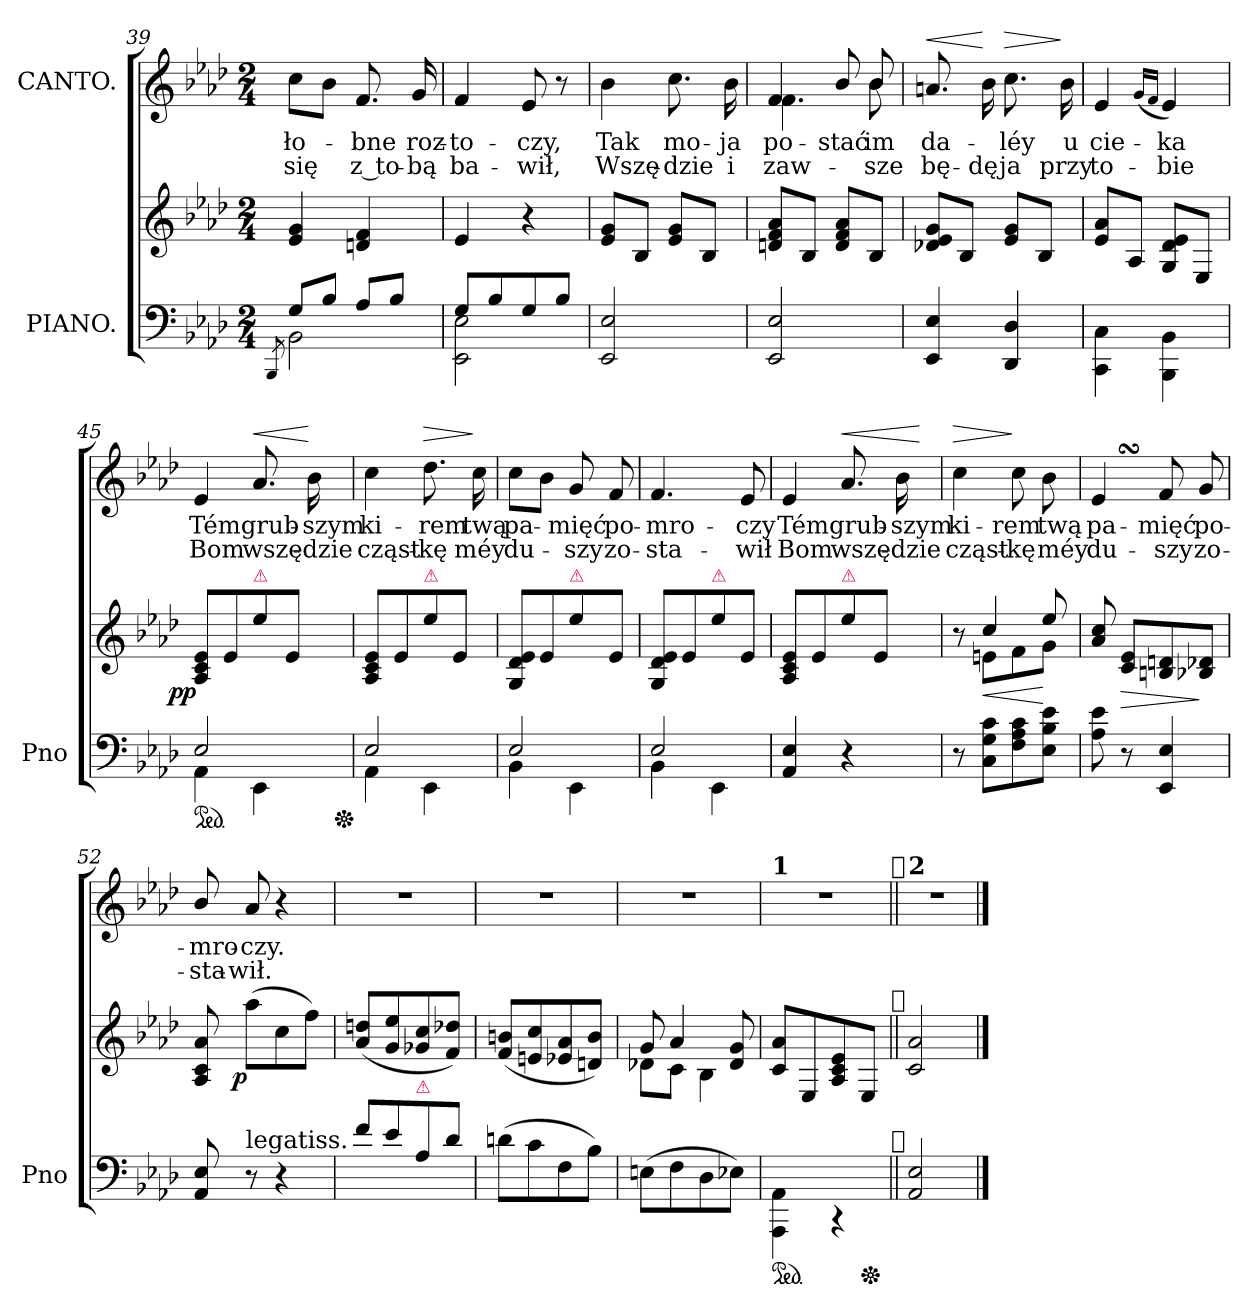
**kern	**kern	**dynam	**kern	**text	**text	**dynam
*part2	*part2	*part2	*part1	*part1	*part1	*part1
*staff3	*staff2	*staff2/3	*staff1	*staff1	*staff1	*staff1
*I"PIANO.	*	*	*I"CANTO.	*	*	*
*I'Pno	*	*	*	*	*	*
*clefF4	*clefG2	*	*clefG2	*	*	*
*k[b-e-a-d-]	*k[b-e-a-d-]	*	*k[b-e-a-d-]	*	*	*
*f:	*f:	*	*f:	*	*	*
*M2/4	*M2/4	*	*M2/4	*	*	*
=39	=39	=39	=39	=39	=39	=39
8qBBB-/	.	.	.	.	.	.
*^	*	*	*	*	*	*
8GL	2BB-	4e- 4g	.	8cc\L	ło-	się	.
8B-J	.	.	.	8b-\J	.	.	.
8A-L	.	4dn 4f	.	8.f	-bne	z to-	.
8B-J	.	.	.	.	.	.	.
.	.	.	.	16g	roz-	-bą	.
=40	=40	=40	=40	=40	=40	=40	=40
8GL	2EE- 2E-	4e-	.	4f	-to-	ba-	.
8B-	.	.	.	.	.	.	.
8G	.	4r	.	8e-	-czy,	-wił,	.
8B-J	.	.	.	8r	.	.	.
*v	*v	*	*	*	*	*	*
=41	=41	=41	=41	=41	=41	=41
2EE- 2E-	8e- 8gL	.	4b-	Tak	Wszę-	.
.	8B-J	.	.	.	.	.
.	8e- 8gL	.	8.cc	mo-	-dzie	.
.	8B-J	.	.	.	.	.
.	.	.	16b-	-ja	i	.
=42	=42	=42	=42	=42	=42	=42
*	*	*	*^	*	*	*
2EE- 2E-	8dn 8f 8a-L	.	4f	4.f	po-	zaw-	.
.	8B-J	.	.	.	.	.	.
.	8d 8f 8a-L	.	8b-	.	-stać	.	.
.	8B-J	.	8b-	8b-	im	-sze	.
=43	=43	=43	=43	=43	=43	=43	=43
!	!	!	!	!	!	!	!LO:HP:a
*	*	*	*v	*v	*	*	*
4EE- 4E-	8d-X 8e- 8gL	.	8.an	da-	bę-	<
.	8B-J	.	.	.	.	.
.	.	.	16b-	.	-dę	[
!	!	!	!	!	!	!LO:HP:a
4DD- 4D-	8e- 8gL	.	8.cc	léy	ja	>
.	8B-J	.	.	.	.	.
.	.	.	16b-	u	przy	]
=44	=44	=44	=44	=44	=44	=44
4CC\ 4C\	8e- 8a-L	.	4e-	cie-	to-	.
.	8A-/J	.	.	.	.	.
.	.	.	(16qqg/LL	.	.	.
.	.	.	16qqf/JJ	.	.	.
4BBB-\ 4BB-\	8G/ 8d-/ 8e-/L	.	4e-)	-ka	-bie	.
.	8E-/J	.	.	.	.	.
=45	=45	=45	=45	=45	=45	=45
*^	*	*	*	*	*	*
!	!	!	!LO:DY:rj	!	!	!	!
*ped	*	*	*	*	*	*	*
2E-	4AA-	8A-/ 8c/ 8e-/L	pp	4e-	Tém	Bom	.
.	.	8e-/	.	.	.	.	.
!	!	!LO:TX:a:color=crimson:t=⚠	!	!	!	!	!
!	!	!	!	!	!	!	!LO:HP:a
.	4EE-	8ee-\	.	8.a-	grub-	wszę-	<
.	.	8e-\J	.	.	.	.	.
.	.	.	.	16b-	-szym	-dzie	[
*Xped	*	*	*	*	*	*	*
=46	=46	=46	=46	=46	=46	=46	=46
2E-	4AA-	8A-/ 8c/ 8e-/L	.	4cc	ki-	cząst-	.
.	.	8e-/	.	.	.	.	.
!	!	!LO:TX:a:color=crimson:t=⚠	!	!	!	!	!
!	!	!	!	!	!	!	!LO:HP:a
.	4EE-	8ee-\	.	8.dd-	-rem	-kę	>
.	.	8e-\J	.	.	.	.	.
.	.	.	.	16cc	twą	méy	]
=47	=47	=47	=47	=47	=47	=47	=47
2E-	4BB-	8G/ 8d-/ 8e-/L	.	8ccL	pa-	du-	.
.	.	8e-/	.	8b-J	.	.	.
!	!	!LO:TX:a:color=crimson:t=⚠	!	!	!	!	!
.	4EE-	8ee-\	.	8g	-mięć	-szy	.
.	.	8e-\J	.	8f	po-	zo-	.
=48	=48	=48	=48	=48	=48	=48	=48
2E-	4BB-	8G/ 8d-/ 8e-/L	.	4.f	-mro-	-sta-	.
.	.	8e-/	.	.	.	.	.
!	!	!LO:TX:a:color=crimson:t=⚠	!	!	!	!	!
.	4EE-	8ee-\	.	.	.	.	.
.	.	8e-\J	.	8e-	-czy	-wił	.
*v	*v	*	*	*	*	*	*
=49	=49	=49	=49	=49	=49	=49
4AA-/ 4E-/	8A-/ 8c/ 8e-/L	.	4e-	Tém	Bom	.
.	8e-/	.	.	.	.	.
!	!LO:TX:a:color=crimson:t=⚠	!	!	!	!	!
!	!	!	!	!	!	!LO:HP:a
4r	8ee-\	.	8.a-	grub-	wszę-	<
.	8e-\J	.	.	.	.	.
.	.	.	16b-	-szym	-dzie	.
.	.	.	.	.	.	[
=50	=50	=50	=50	=50	=50	=50
*	*^	*	*	*	*	*
!	!	!	!	!	!	!	!LO:HP:a
8r	8r	8reyy	.	4cc	ki-	cząst-	>
8C 8G 8cL	4cc	8enL	<	.	.	.	.
8F 8A- 8c	.	8f	.	8cc	-rem	-kę	]
8E- 8B- 8e-J	8ee-	8gJ	[	8b-	twą	méy	.
*	*v	*v	*	*	*	*	*
=51	=51	=51	=51	=51	=51	=51
8A- 8e-	8a-/ 8cc/	.	4e-SSS	pa-	du-	.
8r	8c 8e-L	>	.	.	.	.
4EE- 4E-	8Bn 8dn	.	8f	-mięć	-szy	.
.	8B-X 8d-XJ	]	8g	po-	zo-	.
=52	=52	=52	=52	=52	=52	=52
8AA- 8E-	8A- 8c 8a-	.	8b-/	-mro-	-sta-	.
!LO:TX:a:t=legatiss.	!	!	!	!	!	!
!	!	!LO:DY:rj	!	!	!	!
8r	(>8aa-L	p	8a-	-czy.	wił.	.
4r	8cc	.	4r	.	.	.
.	8ffJ)	.	.	.	.	.
=53	=53	=53	=53	=53	=53	=53
8f\L	(>8a-/ 8ddn/L	.	2rdd	.	.	.
8e-\	8g/ 8ee-/	.	.	.	.	.
!LO:TX:a:color=crimson:t=⚠	!	!	!	!	!	!
8A-/	8g-X/ 8cc/	.	.	.	.	.
8d-/J	8f/ 8dd-X/J)	.	.	.	.	.
=54	=54	=54	=54	=54	=54	=54
(8dnL	(>8f 8bnL	.	2rdd	.	.	.
8c	8en 8cc	.	.	.	.	.
8F	8e-X 8a-	.	.	.	.	.
8B-J)	8dn 8bJ)	.	.	.	.	.
=55	=55	=55	=55	=55	=55	=55
*	*^	*	*	*	*	*
(8EnL	8g	8d-XL	.	2rdd	.	.	.
8F	4a-	8cJ	.	.	.	.	.
8D-	.	4B-	.	.	.	.	.
8E-XJ)	8d- 8g	.	.	.	.	.	.
*	*v	*v	*	*	*	*	*
=56	=56	=56	=56	=56	=56	=56
!	!	!	!LO:TX:a:B:t=1	!	!	!
*ped	*	*	*	*	*	*
4AAA-\ 4AA-\	8c 8a-L	.	2rdd	.	.	.
.	8E-/	.	.	.	.	.
4rCC	8A- 8c 8e-	.	.	.	.	.
*Xped	*	*	*	*	*	*
.	8E-/J	.	.	.	.	.
!	!	!	!LO:TX:a:t=𝄋	!	!	!
!	!LO:TX:a:t=𝄋	!	!	!	!	!
!LO:TX:a:t=𝄋	!	!	!	!	!	!
=57||	=57||	=57||	=57||	=57||	=57||	=57||
!	!	!	!LO:TX:a:B:t=2	!	!	!
2AA-/ 2E-/	2c 2a-	.	2rdd	.	.	.
==	==	==	==	==	==	==
*-	*-	*-	*-	*-	*-	*-
